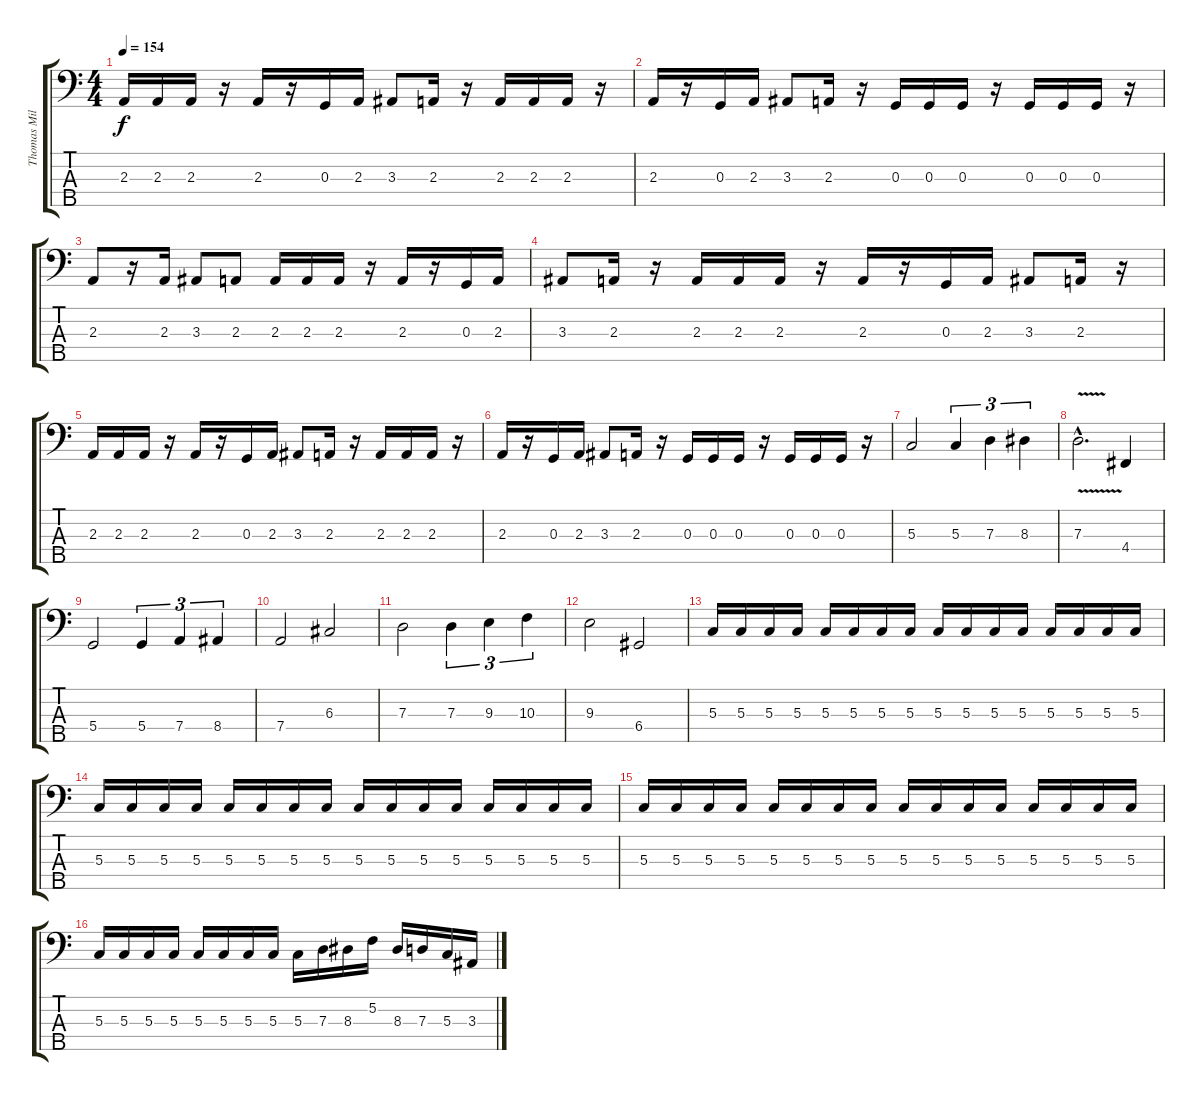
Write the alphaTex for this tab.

\track ("Thomas Miller" "Thomas Mil") {instrument electricbassfinger}
\staff {score tabs}
\tuning (F2 C2 G1 D1 A0) {hide}
\ts (4 4)
\tempo 154
\clef f4
\ks c
2.3.16{dy f} 2.3.16 2.3.16 r.16 2.3.16 r.16 0.3.16 2.3.16 3.3.8 2.3.16 r.16 2.3.16 2.3.16 2.3.16 r.16 |
2.3.16 r.16 0.3.16 2.3.16 3.3.8 2.3.16 r.16 0.3.16 0.3.16 0.3.16 r.16 0.3.16 0.3.16 0.3.16 r.16 |
2.3.8 r.16 2.3.16 3.3.8 2.3.8 2.3.16 2.3.16 2.3.16 r.16 2.3.16 r.16 0.3.16 2.3.16 |
3.3.8 2.3.16 r.16 2.3.16 2.3.16 2.3.16 r.16 2.3.16 r.16 0.3.16 2.3.16 3.3.8 2.3.16 r.16 |
2.3.16 2.3.16 2.3.16 r.16 2.3.16 r.16 0.3.16 2.3.16 3.3.8 2.3.16 r.16 2.3.16 2.3.16 2.3.16 r.16 |
2.3.16 r.16 0.3.16 2.3.16 3.3.8 2.3.16 r.16 0.3.16 0.3.16 0.3.16 r.16 0.3.16 0.3.16 0.3.16 r.16 |
5.3.2 5.3.4{tu (3 2)} 7.3.4{tu (3 2)} 8.3.4{tu (3 2)} |
7.3{v hac}.2{d} 4.4.4 |
5.4.2 5.4.4{tu (3 2)} 7.4.4{tu (3 2)} 8.4.4{tu (3 2)} |
7.4.2 6.3.2 |
7.3.2 7.3.4{tu (3 2)} 9.3.4{tu (3 2)} 10.3.4{tu (3 2)} |
9.3.2 6.4.2 |
5.3.16 5.3.16 5.3.16 5.3.16 5.3.16 5.3.16 5.3.16 5.3.16 5.3.16 5.3.16 5.3.16 5.3.16 5.3.16 5.3.16 5.3.16 5.3.16 |
5.3.16 5.3.16 5.3.16 5.3.16 5.3.16 5.3.16 5.3.16 5.3.16 5.3.16 5.3.16 5.3.16 5.3.16 5.3.16 5.3.16 5.3.16 5.3.16 |
5.3.16 5.3.16 5.3.16 5.3.16 5.3.16 5.3.16 5.3.16 5.3.16 5.3.16 5.3.16 5.3.16 5.3.16 5.3.16 5.3.16 5.3.16 5.3.16 |
5.3.16 5.3.16 5.3.16 5.3.16 5.3.16 5.3.16 5.3.16 5.3.16 5.3.16 7.3.16 8.3.16 5.2.16 8.3.16 7.3.16 5.3.16 3.3.16
